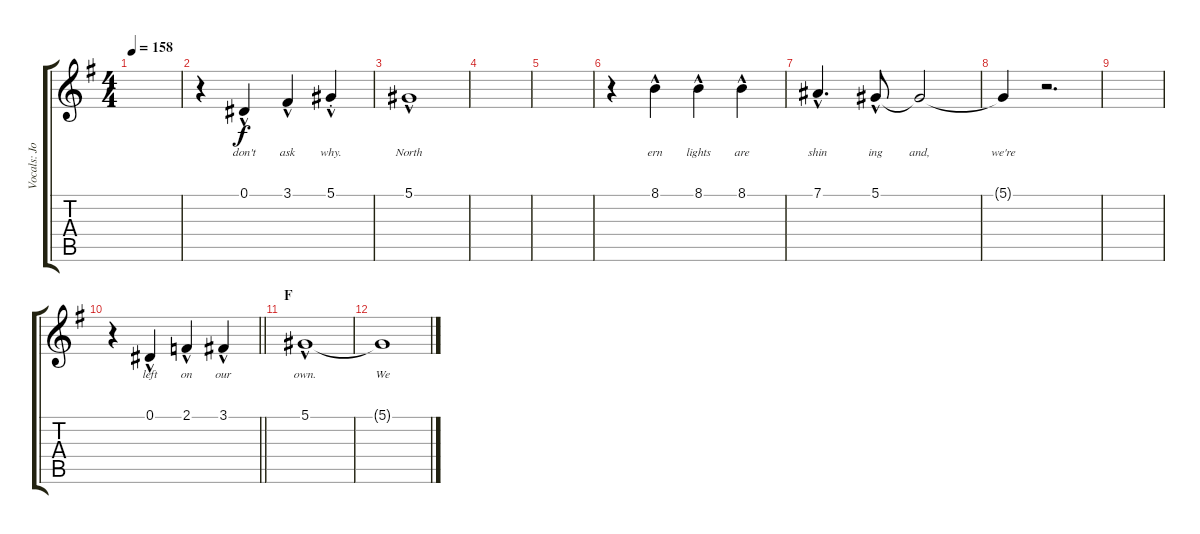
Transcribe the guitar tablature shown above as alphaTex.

\track ("Vocals: Johnny" "Vocals: Jo") {instrument lead2sawtooth}
\staff {score tabs}
\tuning (Eb4 Bb3 Gb3 Db3 Ab2 Eb2) {hide}
\ts (4 4)
\tempo 158
\clef g2
\ks g
|
r.4 0.1{hac}.4{lyrics (0 "don't") lyrics (1 "") lyrics (2 "") lyrics (3 "") lyrics (4 "")} 3.1{hac}.4{lyrics (0 "ask") lyrics (1 "") lyrics (2 "") lyrics (3 "") lyrics (4 "")} 5.1{hac st}.4{lyrics (0 "why.") lyrics (1 "") lyrics (2 "") lyrics (3 "") lyrics (4 "")} |
5.1{hac}.1{lyrics (0 "North") lyrics (1 "") lyrics (2 "") lyrics (3 "") lyrics (4 "")} |
|
|
r.4 8.1{hac}.4{lyrics (0 "ern") lyrics (1 "") lyrics (2 "") lyrics (3 "") lyrics (4 "")} 8.1{hac}.4{lyrics (0 "lights") lyrics (1 "") lyrics (2 "") lyrics (3 "") lyrics (4 "")} 8.1{hac}.4{lyrics (0 "are") lyrics (1 "") lyrics (2 "") lyrics (3 "") lyrics (4 "")} |
7.1{hac}.4{d lyrics (0 "shin") lyrics (1 "") lyrics (2 "") lyrics (3 "") lyrics (4 "")} 5.1{hac}.8{lyrics (0 "ing") lyrics (1 "") lyrics (2 "") lyrics (3 "") lyrics (4 "")} 5.1{t}.2{lyrics (0 "and,") lyrics (1 "") lyrics (2 "") lyrics (3 "") lyrics (4 "")} |
5.1{t}.4{lyrics (0 "we're") lyrics (1 "") lyrics (2 "") lyrics (3 "") lyrics (4 "")} r.2{d} |
|
\barLineRight lightlight
r.4 0.1{hac}.4{lyrics (0 "left") lyrics (1 "") lyrics (2 "") lyrics (3 "") lyrics (4 "")} 2.1{hac}.4{lyrics (0 "on") lyrics (1 "") lyrics (2 "") lyrics (3 "") lyrics (4 "")} 3.1{hac}.4{lyrics (0 "our") lyrics (1 "") lyrics (2 "") lyrics (3 "") lyrics (4 "")} |
\section ("" "F")
5.1{hac}.1{lyrics (0 "own.") lyrics (1 "") lyrics (2 "") lyrics (3 "") lyrics (4 "")} |
5.1{t}.1{lyrics (0 "We") lyrics (1 "") lyrics (2 "") lyrics (3 "") lyrics (4 "")}
